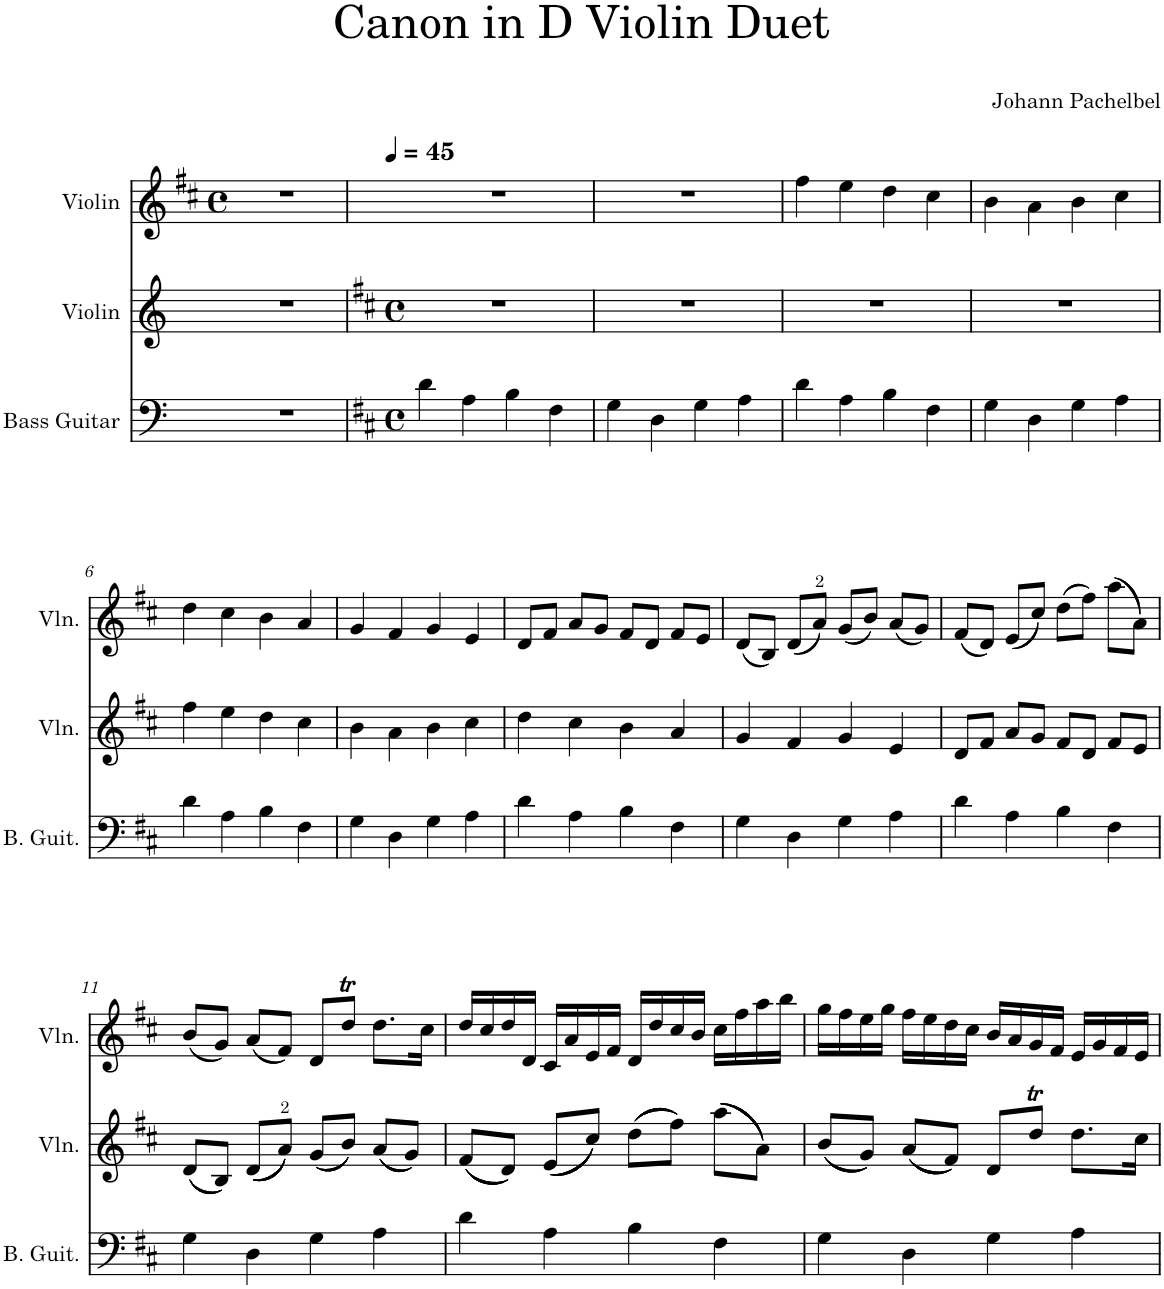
**kern	**kern	**kern
*part3	*part2	*part1
*staff3	*staff2	*staff1
*I"Bass Guitar	*I"Violin	*I"Violin
*I'B. Guit.	*I'Vln.	*I'Vln.
*clefF4	*clefG2	*clefG2
*Trd7c12	*	*
*k[]	*k[]	*k[f#c#]
*	*	*M4/4
*	*	*met(c)
=1	=1	=1
1r	1r	1r
=2	=2	=2
*k[f#c#]	*k[f#c#]	*
*M4/4	*M4/4	*
*met(c)	*met(c)	*
*	*	*MM45
4d\	1r	1r
4A\	.	.
4B\	.	.
4F#\	.	.
=3	=3	=3
4G\	1r	1r
4D\	.	.
4G\	.	.
4A\	.	.
=4	=4	=4
4d\	1r	4ff#\
4A\	.	4ee\
4B\	.	4dd\
4F#\	.	4cc#\
=5	=5	=5
4G\	1r	4b\
4D\	.	4a\
4G\	.	4b\
4A\	.	4cc#\
!!LO:LB:g=z
=6	=6	=6
4d\	4ff#\	4dd\
4A\	4ee\	4cc#\
4B\	4dd\	4b\
4F#\	4cc#\	4a/
=7	=7	=7
4G\	4b\	4g/
4D\	4a\	4f#/
4G\	4b\	4g/
4A\	4cc#\	4e/
=8	=8	=8
4d\	4dd\	8d/L
.	.	8f#/J
4A\	4cc#\	8a/L
.	.	8g/J
4B\	4b\	8f#/L
.	.	8d/J
4F#\	4a/	8f#/L
.	.	8e/J
=9	=9	=9
4G\	4g/	((8d/L
.	.	8B/J))
4D\	4f#/	((8d/L
.	.	8a/J))
4G\	4g/	((8g/L
.	.	8b/J))
4A\	4e/	((8a/L
.	.	8g/J))
=10	=10	=10
4d\	8d/L	((8f#/L
.	8f#/J	8d/J))
4A\	8a/L	((8e/L
.	8g/J	8cc#/J))
4B\	8f#/L	((8dd\L
.	8d/J	8ff#\J))
4F#\	8f#/L	((8aa\L
.	8e/J	8a\J))
!!LO:LB:g=z
=11	=11	=11
4G\	((((8d/L	((8b/L
.	8B/J))))	8g/J))
4D\	((((8d/L	((8a/L
.	8a/J))))	8f#/J))
4G\	((((8g/L	8d/L
.	8b/J))))	8ddT/J
4A\	((((8a/L	8.dd\L
.	8g/J))))	.
.	.	16cc#\Jk
=12	=12	=12
4d\	((((8f#/L	16dd/LL
.	.	16cc#/
.	8d/J))))	16dd/
.	.	16d/JJ
4A\	((((8e/L	16c#/LL
.	.	16a/
.	8cc#/J))))	16e/
.	.	16f#/JJ
4B\	((((8dd\L	16d/LL
.	.	16dd/
.	8ff#\J))))	16cc#/
.	.	16b/JJ
4F#\	((((8aa\L	16cc#\LL
.	.	16ff#\
.	8a\J))))	16aa\
.	.	16bb\JJ
=13	=13	=13
4G\	((((8b/L	16gg\LL
.	.	16ff#\
.	8g/J))))	16ee\
.	.	16gg\JJ
4D\	((((8a/L	16ff#\LL
.	.	16ee\
.	8f#/J))))	16dd\
.	.	16cc#\JJ
4G\	8d/L	16b/LL
.	.	16a/
.	8ddT/J	16g/
.	.	16f#/JJ
4A\	8.dd\L	16e/LL
.	.	16g/
.	.	16f#/
.	16cc#\Jk	16e/JJ
=	=	=
*-	*-	*-
